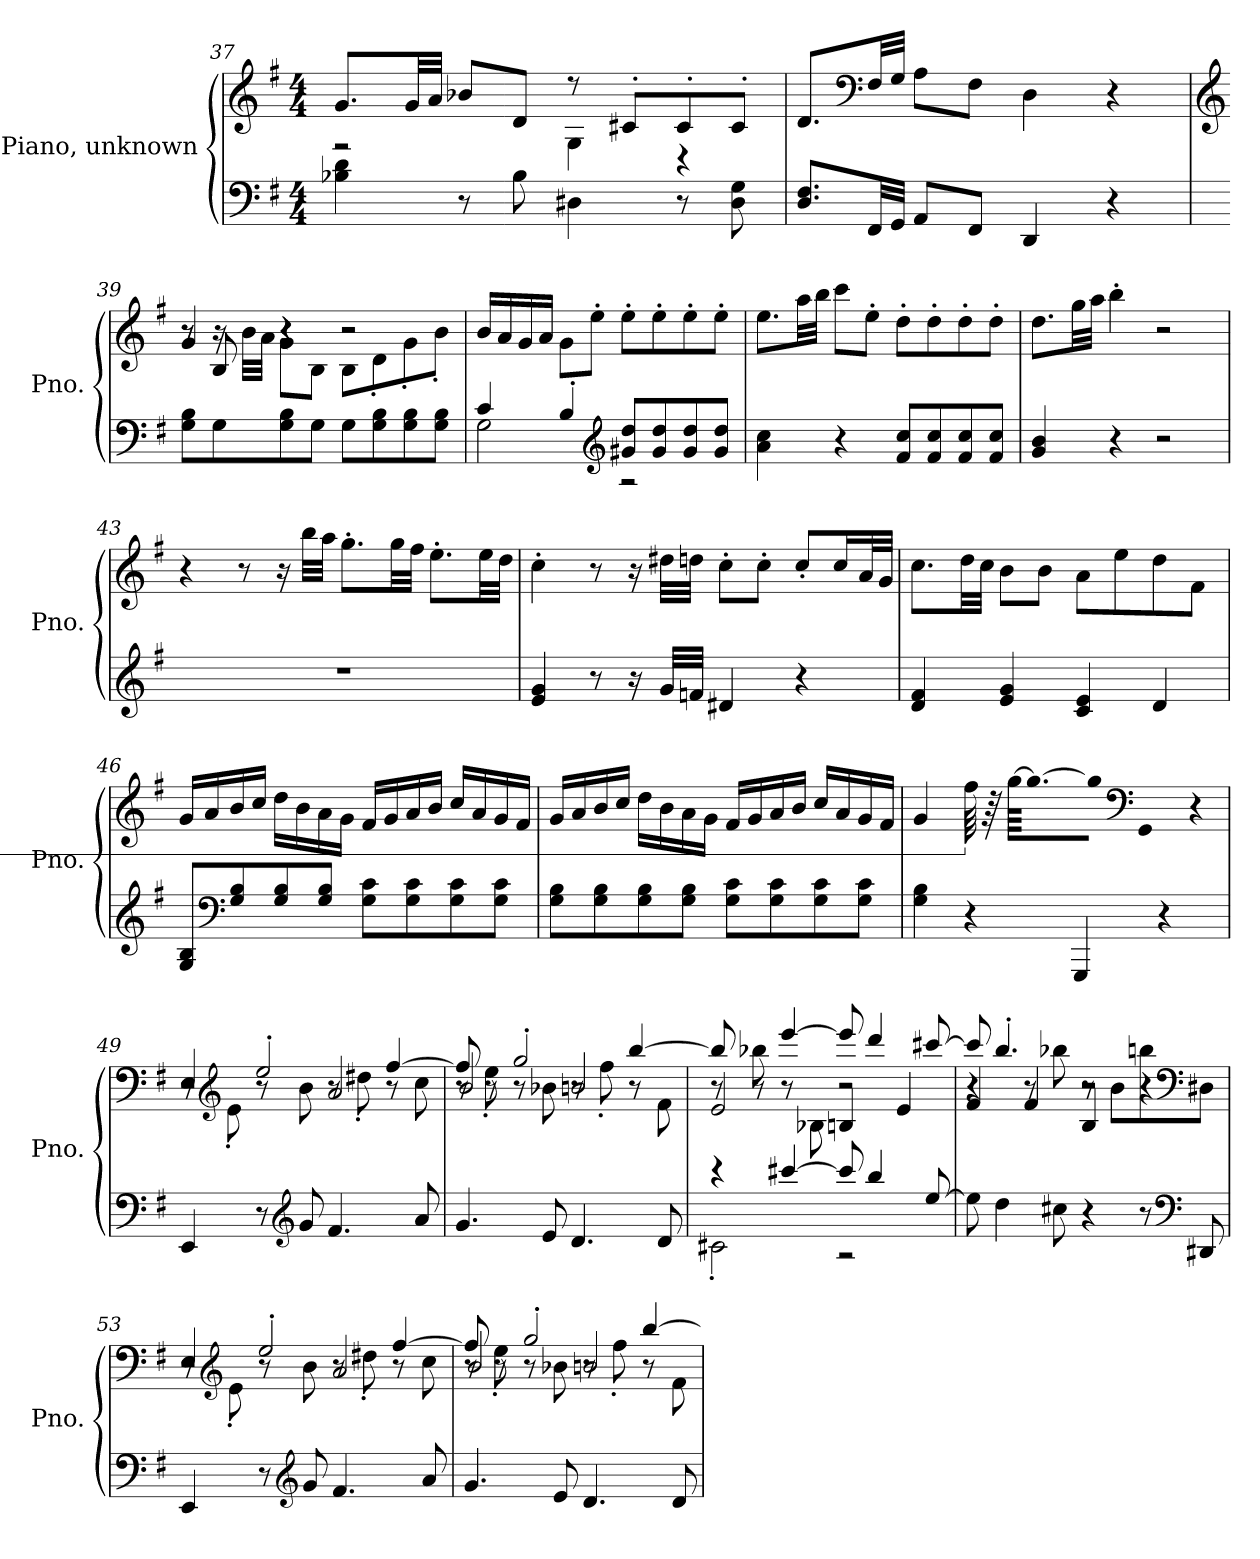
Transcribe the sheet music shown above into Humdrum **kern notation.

**kern	**kern
*part1	*part1
*staff2	*staff1
*I"Piano, unknown	*
*I'Pno.	*
*clefF4	*clefG2
*k[f#]	*k[f#]
*M4/4	*M4/4
=37	=37
*	*^
4B-X\ 4d\	8.g/L	2r
.	32g/LL	.
.	32a/JJJ	.
8r	8b-X/L	.
8B-\	8d/J	.
4D#X\	8r	4G\
.	8c#X'/L	.
8r	8c#'/	4r
8D#\ 8G\	8c#'/J	.
*	*v	*v
!!LO:LB:g=z
=38	=38
8.D/ 8.F#/L	8.d/L
*	*clefF4
32FF#/LL	32F#/LL
32GG/JJJ	32G/JJJ
8AA/L	8A\L
8FF#/J	8F#\J
4DD/	4D\
4r	4r
=39	=39
*	*clefG2
*	*^
*	*	*^
8G\ 8B\L	4g/	8r	8r
8G\	.	16r	8B/
.	.	32b\LLL	.
.	.	32a\JJJ	.
8G\ 8B\	4r	8g\L	4r
8G\J	.	8B\J	.
8G\L	2r	8B\L	2r
8G\ 8B\	.	8d'\	.
8G\ 8B\	.	8g'\	.
8G\ 8B\J	.	8b'\J	.
*	*v	*v	*v
=40	=40
*^	*
4c/	2G\	16b/LL
.	.	16a/
.	.	16g/
.	.	16a/JJ
4B'/	.	8g\L
.	.	8ee'\J
*clefG2	*	*
8g#X/ 8dd/L	2r	8ee'\L
8g#/ 8dd/	.	8ee'\
8g#/ 8dd/	.	8ee'\
8g#/ 8dd/J	.	8ee'\J
*v	*v	*
=41	=41
4a\ 4cc\	8.ee\L
.	32aa\LL
.	32bb\JJJ
4r	8ccc\L
.	8ee'\J
8f#/ 8cc/L	8dd'\L
8f#/ 8cc/	8dd'\
8f#/ 8cc/	8dd'\
8f#/ 8cc/J	8dd'\J
!!LO:LB:g=z
=42	=42
4g/ 4b/	8.dd\L
.	32gg\LL
.	32aa\JJJ
4r	4bb'\
2r	2r
=43	=43
1r	4r
.	8r
.	16r
.	32bb\LLL
.	32aa\JJJ
.	8.gg'\L
.	32gg\LL
.	32ff#\JJJ
.	8.ee'\L
.	32ee\LL
.	32dd\JJJ
=44	=44
4e/ 4g/	4cc'\
8r	8r
16r	16r
32g/LLL	32dd#X\LLL
32fn/JJJ	32ddn\JJJ
4d#X/	8cc'\L
.	8cc'\J
4r	8cc'/L
.	16cc/L
.	32a/L
.	32g/JJJ
=45	=45
4d/ 4f#/	8.cc\L
.	32dd\LL
.	32cc\JJJ
4e/ 4g/	8b\L
.	8b\J
4c/ 4e/	8a\L
.	8ee\
4d/	8dd\
.	8f#\J
!!LO:LB:g=z
=46	=46
8G/ 8B/L	16g/LL
.	16a/
*clefF4	*
8G/ 8B/	16b/
.	16cc/JJ
8G/ 8B/	16dd\LL
.	16b\
8G/ 8B/J	16a\
.	16g\JJ
8G\ 8c\L	16f#/LL
.	16g/
8G\ 8c\	16a/
.	16b/JJ
8G\ 8c\	16cc/LL
.	16a/
8G\ 8c\J	16g/
.	16f#/JJ
=47	=47
8G\ 8B\L	16g/LL
.	16a/
8G\ 8B\	16b/
.	16cc/JJ
8G\ 8B\	16dd\LL
.	16b\
8G\ 8B\J	16a\
.	16g\JJ
8G\ 8c\L	16f#/LL
.	16g/
8G\ 8c\	16a/
.	16b/JJ
8G\ 8c\	16cc/LL
.	16a/
8G\ 8c\J	16g/
.	16f#/JJ
=48	=48
4G\ 4B\	4g/
4r	96ff#\
.	96r
.	[96gg\KKLL
.	16.gg\J_
.	8gg\J]
*	*clefF4
4GGG/	4GG/
4r	4r
!!LO:LB:g=z
=49	=49
*	*^
*	*	*^
4EE/	4E/	8r	2r
*	*clefG2	*	*
.	.	8e'\	.
8r	2ee'/	8r	.
*clefG2	*	*	*
8g/	.	8b\	.
4.f#/	.	8r	2a/
.	.	8dd#X'\	.
.	[4ff#/	8r	.
8a/	.	8cc\	.
=50	=50	=50	=50
4.g/	8ff#/]	8r	2b/
.	8r	8ee'\	.
.	2gg'/	8r	.
8e/	.	8b-X\	.
4.d/	.	8r	2bn/
.	.	8ff#'\	.
.	[4bb/	8r	.
8d/	.	8f#\	.
=51	=51	=51	=51
*^	*	*	*
4r	2c#X'\	8bb/]	8r	2e/
.	.	8r	8bb-X\	.
[4ccc#X/	.	[4eee/	8r	.
.	.	.	8B-X\	.
8ccc#/]	2r	8eee/]	2r	4Bn/
4bb/	.	4ddd/	.	.
.	.	.	.	4e/
[8ee/	.	[8ccc#X/	.	.
*v	*v	*	*	*
!!LO:LB:g=z	!!	!!
=52	=52	=52	=52
8ee\]	8ccc#/]	4r	4f#/
4dd\	4.bb'/	.	.
.	.	8r	4f#/
8cc#X\	.	8bb-X\	.
4r	2r	8r	4B/
.	.	8b\L	.
8r	.	8bbn\	4r
*clefF4	*clefF4	*	*
8DD#X/	.	8D#X\J	.
=53	=53	=53	=53
4EE/	4E/	8r	2r
*	*clefG2	*	*
.	.	8e'\	.
8r	2ee'/	8r	.
*clefG2	*	*	*
8g/	.	8b\	.
4.f#/	.	8r	2a/
.	.	8dd#X'\	.
.	[4ff#/	8r	.
8a/	.	8cc\	.
=54	=54	=54	=54
4.g/	8ff#/]	8r	2b/
.	8r	8ee'\	.
.	2gg'/	8r	.
8e/	.	8b-X\	.
4.d/	.	8r	2bn/
.	.	8ff#'\	.
.	[4bb/	8r	.
8d/	.	8f#\	.
*	*v	*v	*v
=	=
*-	*-
